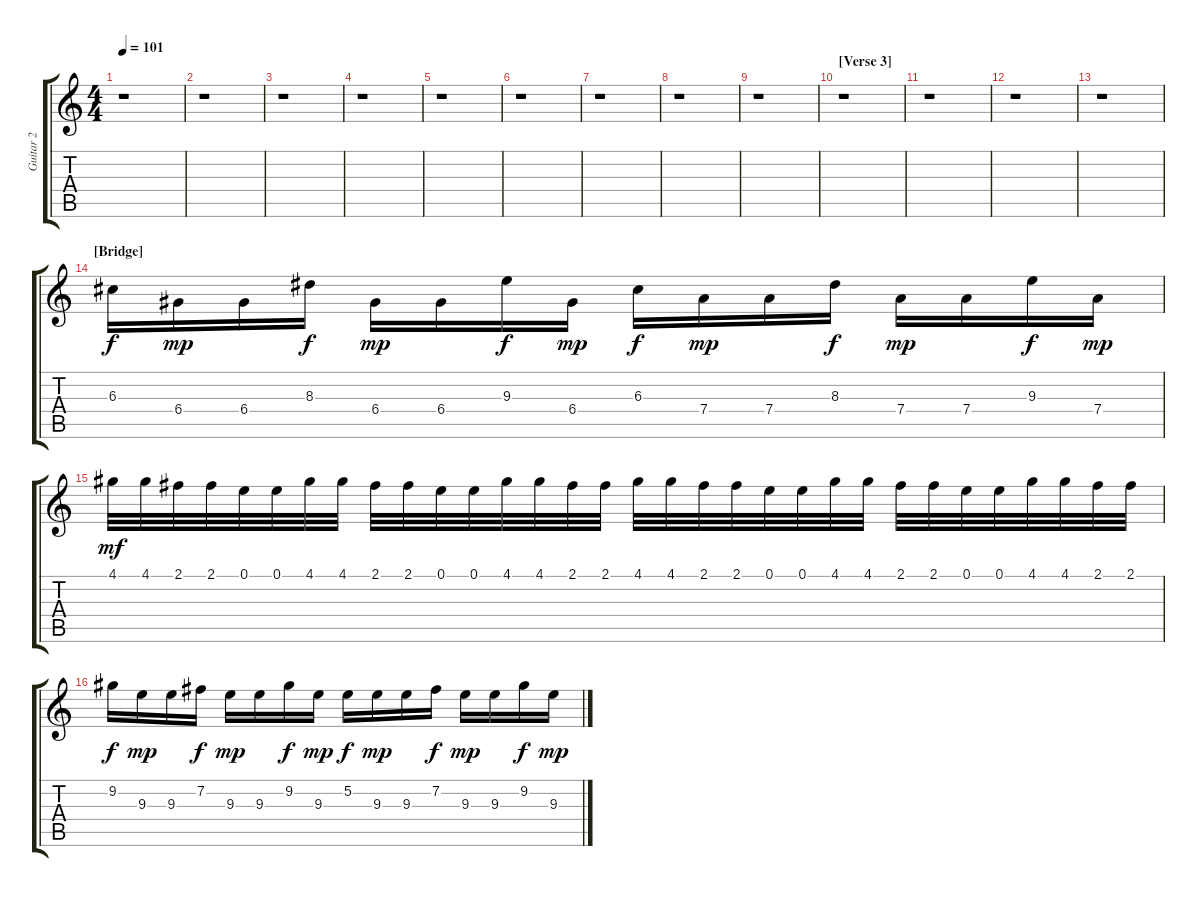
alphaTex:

\track ("Guitar 2" "Guitar 2") {instrument distortionguitar}
\staff {score tabs}
\tuning (E4 B3 G3 D3 A2 E2) {hide}
\ts (4 4)
\tempo 101
\clef g2
\ks c
r.1{dy pp} |
r.1 |
r.1 |
r.1 |
r.1 |
\section ("" "")
r.1 |
r.1 |
r.1 |
r.1 |
\section ("" "[Verse 3]")
r.1 |
r.1 |
r.1 |
r.1 |
\section ("" "[Bridge]")
6.3.16{dy f} 6.4.16{dy mp} 6.4.16 8.3.16{dy f} 6.4.16{dy mp} 6.4.16 9.3.16{dy f} 6.4.16{dy mp} 6.3.16{dy f} 7.4.16{dy mp} 7.4.16 8.3.16{dy f} 7.4.16{dy mp} 7.4.16 9.3.16{dy f} 7.4.16{dy mp} |
4.1.32{dy mf} 4.1.32 2.1.32 2.1.32 0.1.32 0.1.32 4.1.32 4.1.32 2.1.32 2.1.32 0.1.32 0.1.32 4.1.32 4.1.32 2.1.32 2.1.32 4.1.32 4.1.32 2.1.32 2.1.32 0.1.32 0.1.32 4.1.32 4.1.32 2.1.32 2.1.32 0.1.32 0.1.32 4.1.32 4.1.32 2.1.32 2.1.32 |
9.2.16{dy f} 9.3.16{dy mp} 9.3.16 7.2.16{dy f} 9.3.16{dy mp} 9.3.16 9.2.16{dy f} 9.3.16{dy mp} 5.2.16{dy f} 9.3.16{dy mp} 9.3.16 7.2.16{dy f} 9.3.16{dy mp} 9.3.16 9.2.16{dy f} 9.3.16{dy mp}
